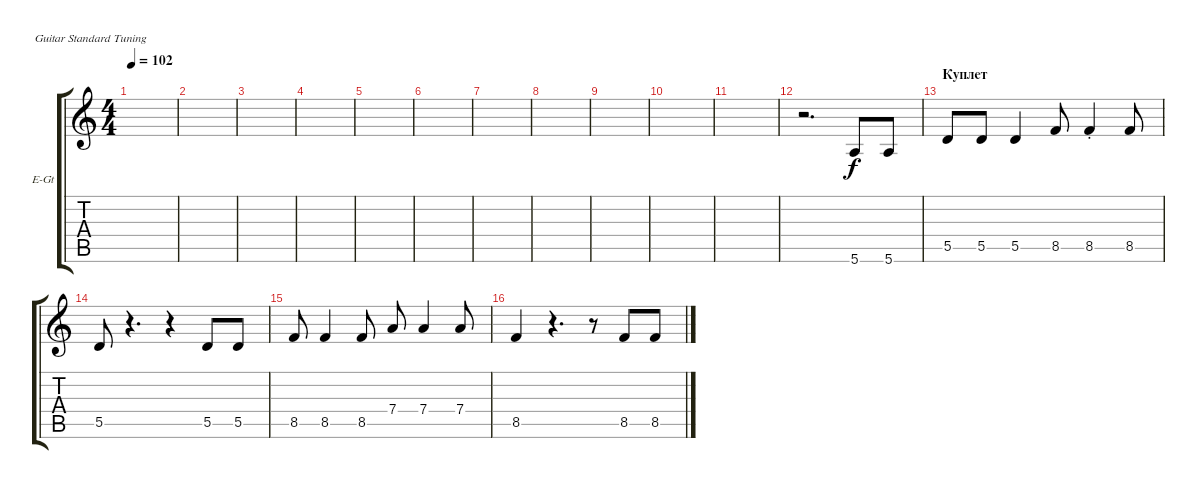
\defaultSystemsLayout 4
\bracketExtendMode groupsimilarinstruments
\firstSystemTrackNameOrientation horizontal
\otherSystemsTrackNameOrientation horizontal
\track ("В. Бутусов (вокал)" "E-Gt") {instrument electricguitarclean}
\staff {score tabs}
\tuning (E4 B3 G3 D3 A2 E2)
\ts (4 4)
\tempo 102
\clef g2
\ks c
|
\scale
0.487395 |
\scale
0.256303 |
\scale
0.256303 |
\scale
0.333333 |
\scale
0.333333 |
\scale
0.333333 |
\scale
0.333333 |
\scale
0.333333 |
\scale
0.333333 |
\scale
0.333333 |
\scale
0.333333 r.2{d} 5.6.8 5.6.8 |
\section ("" "Куплет")
\scale
0.333333 5.5.8 5.5.8 5.5.4 8.5.8 8.5{st}.4 8.5.8 |
\scale
0.333333 5.5.8 r.4{d} r.4 5.5.8 5.5.8 |
\scale
0.333333 8.5.8 8.5.4 8.5.8 7.4.8 7.4.4 7.4.8 |
\scale
0.333333 8.5.4 r.4{d} r.8 8.5.8 8.5.8
